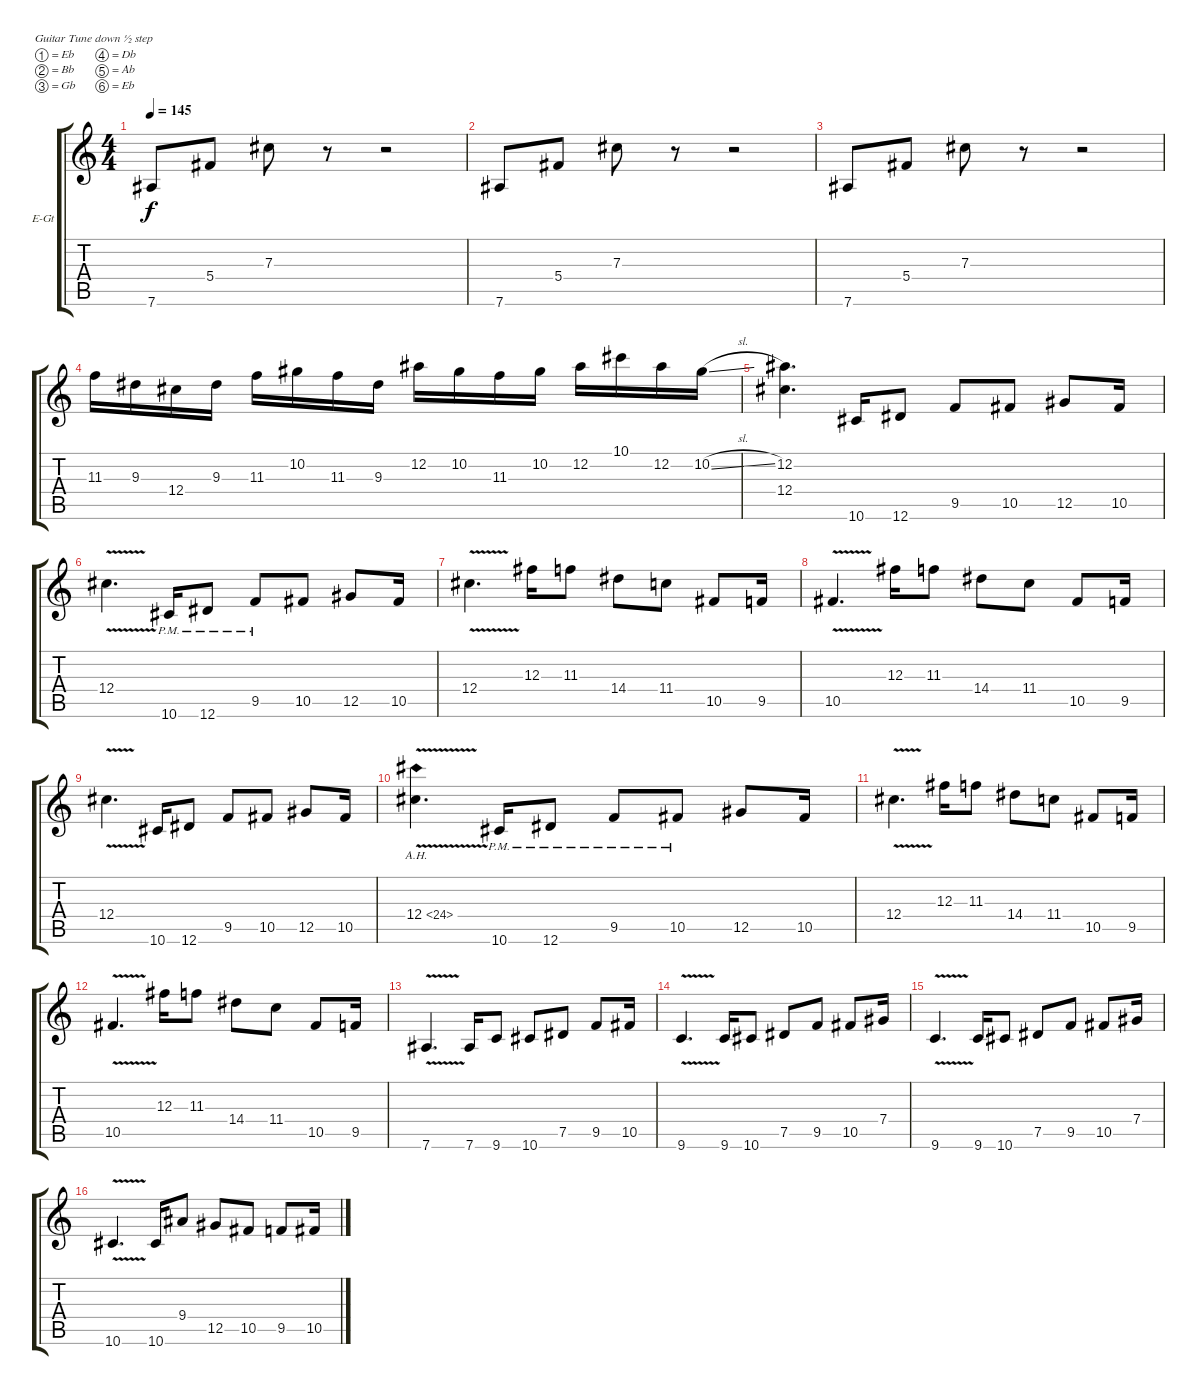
\defaultSystemsLayout 4
\bracketExtendMode groupsimilarinstruments
\firstSystemTrackNameOrientation horizontal
\otherSystemsTrackNameOrientation horizontal
\track ("Tim Millar" "E-Gt") {instrument distortionguitar}
\staff {score tabs}
\tuning (Eb4 Bb3 Gb3 Db3 Ab2 Eb2)
\ts (4 4)
\tempo 145
\clef g2
\ks c
7.6.8{dy f} 5.4.8 7.3.8 r.8 r.2 |
7.6.8 5.4.8 7.3.8 r.8 r.2 |
7.6.8 5.4.8 7.3.8 r.8 r.2 |
11.3.16 9.3.16 12.4.16 9.3.16 11.3.16 10.2.16 11.3.16 9.3.16 12.2.16 10.2.16 11.3.16 10.2.16 12.2.16 10.1.16 12.2.16 10.2{sl}.16 |
(12.2 12.4).4{d} 10.6.16 12.6.8 9.5.8 10.5.8 12.5.8 10.5.16 |
12.4{v}.4{d} 10.6{pm}.16 12.6{pm}.8 9.5{pm}.8 10.5.8 12.5.8 10.5.16 |
12.4{v}.4{d} 12.3.16 11.3.8 14.4.8 11.4.8 10.5.8 9.5.16 |
10.5{v}.4{d} 12.3.16 11.3.8 14.4.8 11.4.8 10.5.8 9.5.16 |
12.4{v}.4{d} 10.6.16 12.6.8 9.5.8 10.5.8 12.5.8 10.5.16 |
12.4{ah 12 v}.4{d} 10.6{pm}.16 12.6{pm}.8 9.5{pm}.8 10.5{pm}.8 12.5.8 10.5.16 |
12.4{v}.4{d} 12.3.16 11.3.8 14.4.8 11.4.8 10.5.8 9.5.16 |
10.5{v}.4{d} 12.3.16 11.3.8 14.4.8 11.4.8 10.5.8 9.5.16 |
7.6{v}.4{d} 7.6.16 9.6.8 10.6.8 7.5.8 9.5.8 10.5.16 |
9.6{v}.4{d} 9.6.16 10.6.8 7.5.8 9.5.8 10.5.8 7.4.16 |
9.6{v}.4{d} 9.6.16 10.6.8 7.5.8 9.5.8 10.5.8 7.4.16 |
10.6{v}.4{d} 10.6.16 9.4.8 12.5.8 10.5.8 9.5.8 10.5.16
